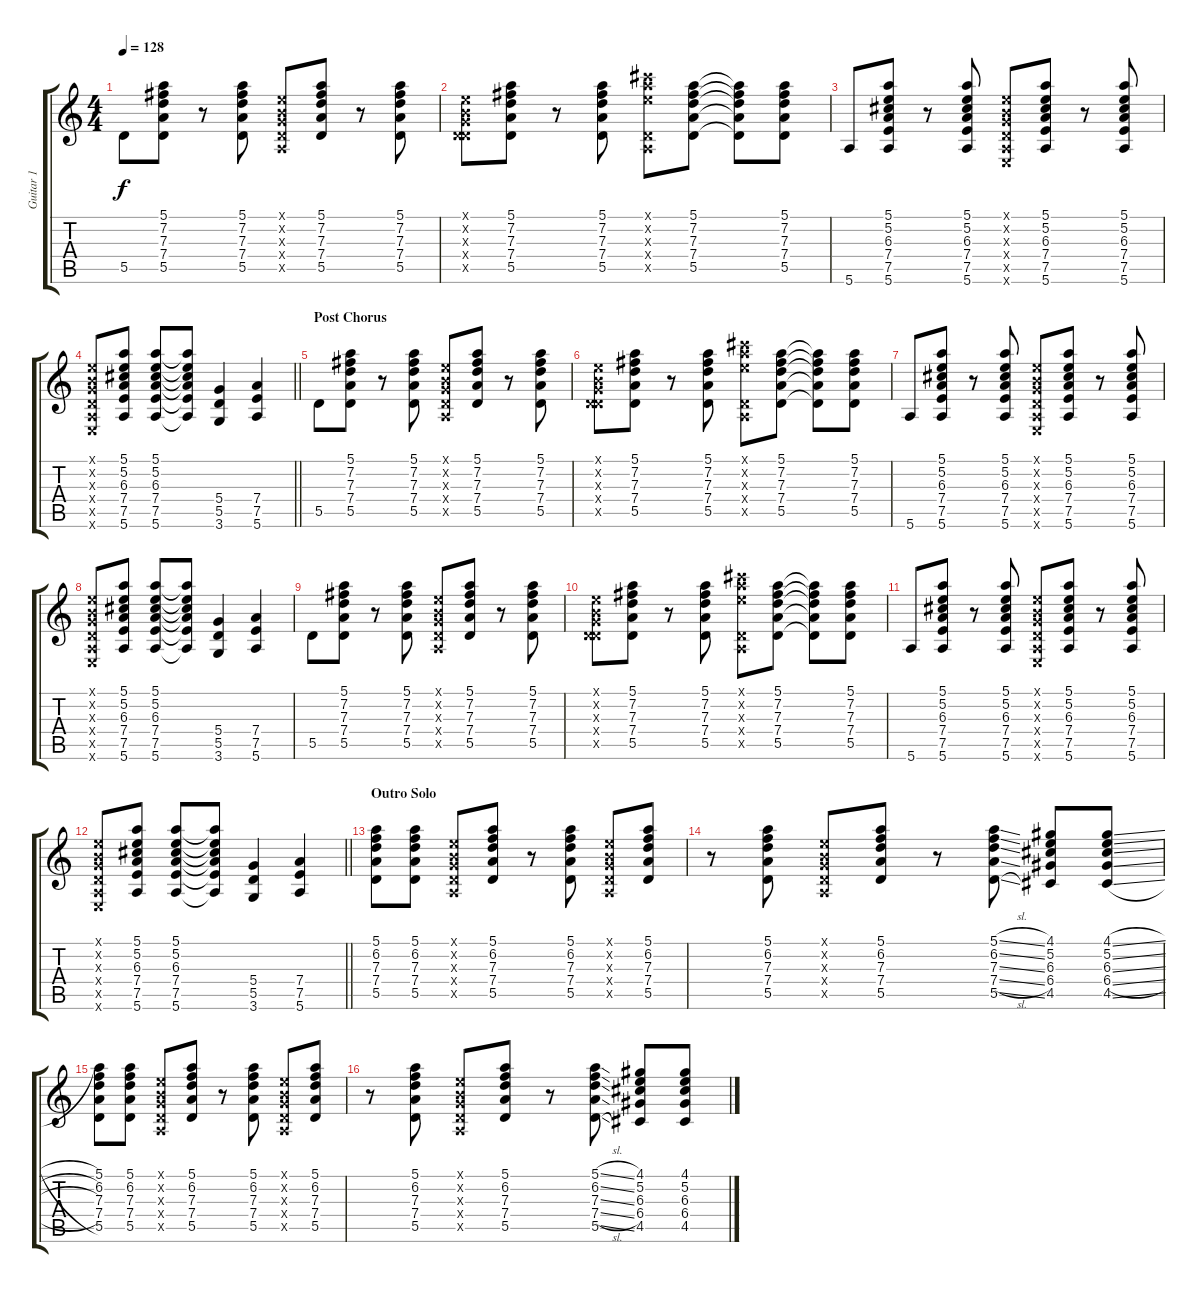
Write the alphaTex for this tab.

\track ("Guitar 1" "Guitar 1") {instrument electricguitarclean}
\staff {score tabs}
\tuning (E4 B3 G3 D3 A2 E2) {hide}
\ts (4 4)
\tempo 128
\clef g2
\ks c
5.5.8{dy f} (5.1 7.2 7.3 7.4 5.5).8 r.8 (5.1 7.2 7.3 7.4 5.5).8 (0.1{x} 0.2{x} 0.3{x} 0.4{x} 0.5{x}).8 (5.1 7.2 7.3 7.4 5.5).8 r.8 (5.1 7.2 7.3 7.4 5.5).8 |
(0.1{x} 0.2{x} 0.3{x} 0.4{x} 5.5{x}).8 (5.1 7.2 7.3 7.4 5.5).8 r.8 (5.1 7.2 7.3 7.4 5.5).8 (9.1{x} 10.2{x} 9.3{x} 0.4{x} 0.5{x}).8 (5.1 7.2 7.3 7.4 5.5).8 (5.1{t} 7.2{t} 7.3{t} 7.4{t} 5.5{t}).8 (5.1 7.2 7.3 7.4 5.5).8 |
5.6.8 (5.1 5.2 6.3 7.4 7.5 5.6).8 r.8 (5.1 5.2 6.3 7.4 7.5 5.6).8 (0.1{x} 0.2{x} 0.3{x} 0.4{x} 0.5{x} 0.6{x}).8 (5.1 5.2 6.3 7.4 7.5 5.6).8 r.8 (5.1 5.2 6.3 7.4 7.5 5.6).8 |
\barLineRight lightlight
(0.1{x} 0.2{x} 0.3{x} 0.4{x} 0.5{x} 0.6{x}).8 (5.1 5.2 6.3 7.4 7.5 5.6).8 (5.1 5.2 6.3 7.4 7.5 5.6).8 (5.1{t} 5.2{t} 6.3{t} 7.4{t} 7.5{t} 5.6{t}).8 (5.4 5.5 3.6).4 (7.4 7.5 5.6).4 |
\section ("" "Post Chorus")
5.5.8 (5.1 7.2 7.3 7.4 5.5).8 r.8 (5.1 7.2 7.3 7.4 5.5).8 (0.1{x} 0.2{x} 0.3{x} 0.4{x} 0.5{x}).8 (5.1 7.2 7.3 7.4 5.5).8 r.8 (5.1 7.2 7.3 7.4 5.5).8 |
(0.1{x} 0.2{x} 0.3{x} 0.4{x} 5.5{x}).8 (5.1 7.2 7.3 7.4 5.5).8 r.8 (5.1 7.2 7.3 7.4 5.5).8 (9.1{x} 10.2{x} 9.3{x} 0.4{x} 0.5{x}).8 (5.1 7.2 7.3 7.4 5.5).8 (5.1{t} 7.2{t} 7.3{t} 7.4{t} 5.5{t}).8 (5.1 7.2 7.3 7.4 5.5).8 |
5.6.8 (5.1 5.2 6.3 7.4 7.5 5.6).8 r.8 (5.1 5.2 6.3 7.4 7.5 5.6).8 (0.1{x} 0.2{x} 0.3{x} 0.4{x} 0.5{x} 0.6{x}).8 (5.1 5.2 6.3 7.4 7.5 5.6).8 r.8 (5.1 5.2 6.3 7.4 7.5 5.6).8 |
(0.1{x} 0.2{x} 0.3{x} 0.4{x} 0.5{x} 0.6{x}).8 (5.1 5.2 6.3 7.4 7.5 5.6).8 (5.1 5.2 6.3 7.4 7.5 5.6).8 (5.1{t} 5.2{t} 6.3{t} 7.4{t} 7.5{t} 5.6{t}).8 (5.4 5.5 3.6).4 (7.4 7.5 5.6).4 |
5.5.8 (5.1 7.2 7.3 7.4 5.5).8 r.8 (5.1 7.2 7.3 7.4 5.5).8 (0.1{x} 0.2{x} 0.3{x} 0.4{x} 0.5{x}).8 (5.1 7.2 7.3 7.4 5.5).8 r.8 (5.1 7.2 7.3 7.4 5.5).8 |
(0.1{x} 0.2{x} 0.3{x} 0.4{x} 5.5{x}).8 (5.1 7.2 7.3 7.4 5.5).8 r.8 (5.1 7.2 7.3 7.4 5.5).8 (9.1{x} 10.2{x} 9.3{x} 0.4{x} 0.5{x}).8 (5.1 7.2 7.3 7.4 5.5).8 (5.1{t} 7.2{t} 7.3{t} 7.4{t} 5.5{t}).8 (5.1 7.2 7.3 7.4 5.5).8 |
5.6.8 (5.1 5.2 6.3 7.4 7.5 5.6).8 r.8 (5.1 5.2 6.3 7.4 7.5 5.6).8 (0.1{x} 0.2{x} 0.3{x} 0.4{x} 0.5{x} 0.6{x}).8 (5.1 5.2 6.3 7.4 7.5 5.6).8 r.8 (5.1 5.2 6.3 7.4 7.5 5.6).8 |
\barLineRight lightlight
(0.1{x} 0.2{x} 0.3{x} 0.4{x} 0.5{x} 0.6{x}).8 (5.1 5.2 6.3 7.4 7.5 5.6).8 (5.1 5.2 6.3 7.4 7.5 5.6).8 (5.1{t} 5.2{t} 6.3{t} 7.4{t} 7.5{t} 5.6{t}).8 (5.4 5.5 3.6).4 (7.4 7.5 5.6).4 |
\section ("" "Outro Solo")
(5.1 6.2 7.3 7.4 5.5).8 (5.1 6.2 7.3 7.4 5.5).8 (0.1{x} 0.2{x} 0.3{x} 0.4{x} 0.5{x}).8 (5.1 6.2 7.3 7.4 5.5).8 r.8 (5.1 6.2 7.3 7.4 5.5).8 (0.1{x} 0.2{x} 0.3{x} 0.4{x} 0.5{x}).8 (5.1 6.2 7.3 7.4 5.5).8 |
r.8 (5.1 6.2 7.3 7.4 5.5).8 (0.1{x} 0.2{x} 0.3{x} 0.4{x} 0.5{x}).8 (5.1 6.2 7.3 7.4 5.5).8 r.8 (5.1{sl} 6.2{sl} 7.3{sl} 7.4{sl} 5.5{sl}).8 (4.1 5.2 6.3 6.4 4.5).8 (4.1{sl} 5.2{sl} 6.3{sl} 6.4{sl} 4.5{sl}).8 |
(5.1 6.2 7.3 7.4 5.5).8 (5.1 6.2 7.3 7.4 5.5).8 (0.1{x} 0.2{x} 0.3{x} 0.4{x} 0.5{x}).8 (5.1 6.2 7.3 7.4 5.5).8 r.8 (5.1 6.2 7.3 7.4 5.5).8 (0.1{x} 0.2{x} 0.3{x} 0.4{x} 0.5{x}).8 (5.1 6.2 7.3 7.4 5.5).8 |
r.8 (5.1 6.2 7.3 7.4 5.5).8 (0.1{x} 0.2{x} 0.3{x} 0.4{x} 0.5{x}).8 (5.1 6.2 7.3 7.4 5.5).8 r.8 (5.1{sl} 6.2{sl} 7.3{sl} 7.4{sl} 5.5{sl}).8 (4.1 5.2 6.3 6.4 4.5).8 (4.1{sl} 5.2{sl} 6.3{sl} 6.4{sl} 4.5{sl}).8
